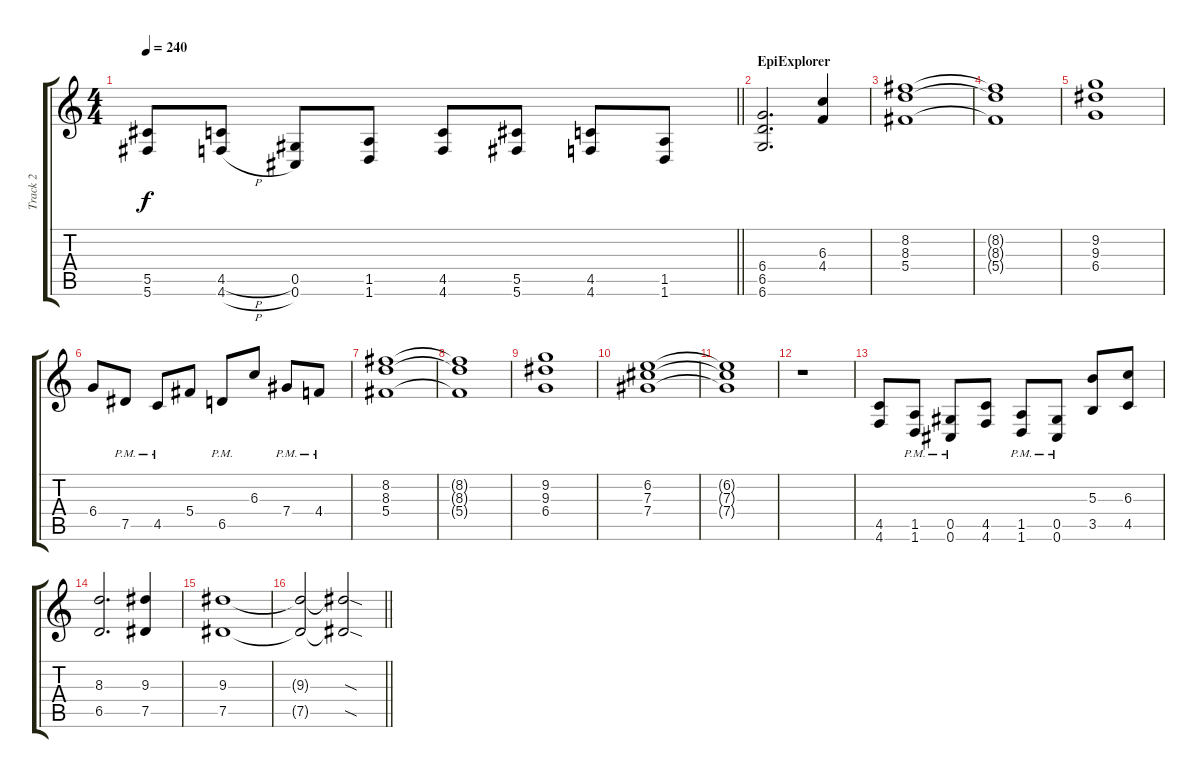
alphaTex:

\track ("Track 2" "Track 2") {instrument distortionguitar}
\staff {score tabs}
\tuning (Eb4 Bb3 Gb3 Db3 Ab2 Db2) {hide}
\ts (4 4)
\tempo 240
\clef g2
\barLineRight lightlight
\ks c
(5.5 5.6).8{dy f} (4.5{h} 4.6{h}).8 (0.5 0.6).8 (1.5 1.6).8 (4.5 4.6).8 (5.5 5.6).8 (4.5 4.6).8 (1.5 1.6).8 |
\section ("" "EpiExplorer")
(6.4 6.5 6.6).2{d} (6.3 4.4).4 |
(8.2 8.3 5.4).1 |
(8.2{t} 8.3{t} 5.4{t}).1 |
(9.2 9.3 6.4).1 |
6.4.8 7.5{pm}.8 4.5{pm}.8 5.4.8 6.5{pm}.8 6.3.8 7.4{pm}.8 4.4{pm}.8 |
(8.2 8.3 5.4).1 |
(8.2{t} 8.3{t} 5.4{t}).1 |
(9.2 9.3 6.4).1 |
(6.2 7.3 7.4).1 |
(6.2{t} 7.3{t} 7.4{t}).1 |
r.1 |
(4.5 4.6).8 (1.5{pm} 1.6{pm}).8 (0.5{pm} 0.6{pm}).8 (4.5 4.6).8 (1.5{pm} 1.6{pm}).8 (0.5{pm} 0.6{pm}).8 (5.3 3.5).8 (6.3 4.5).8 |
(8.3 6.5).2{d} (9.3 7.5).4 |
(9.3 7.5).1 |
\barLineRight lightlight
(9.3{t} 7.5{t}).2 (9.3{sod t} 7.5{sod t}).2
